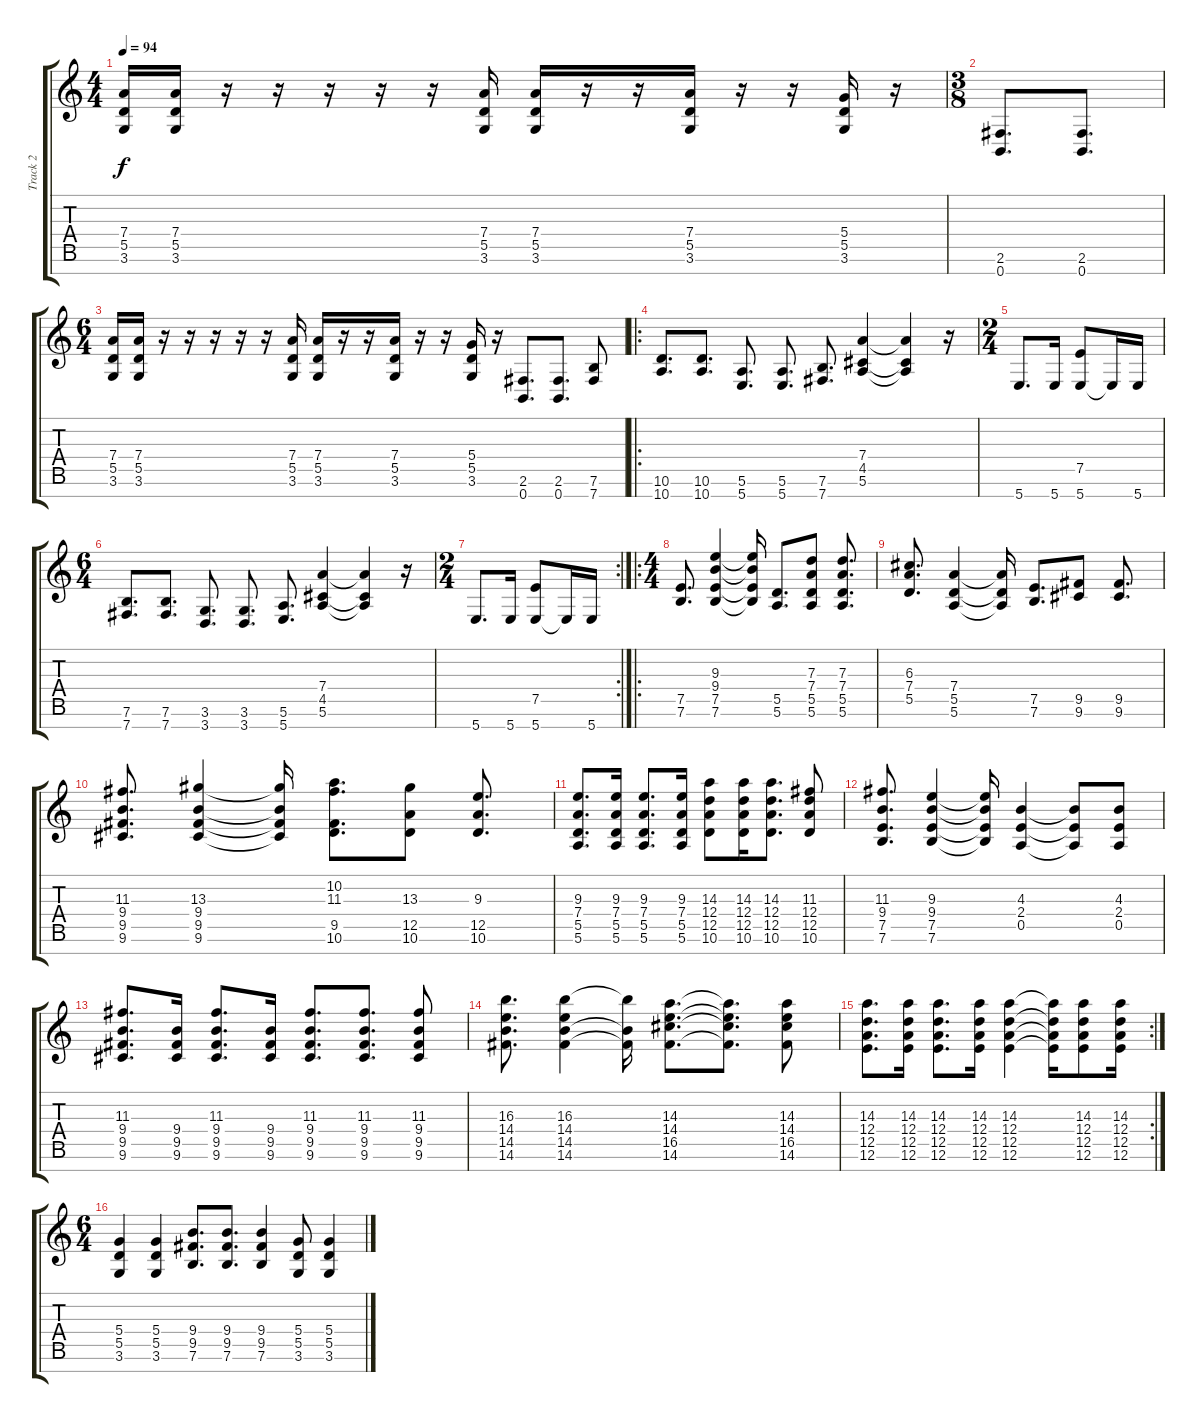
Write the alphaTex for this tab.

\track ("Track 2" "Track 2") {instrument acousticguitarsteel}
\staff {score tabs}
\tuning (E4 B3 G3 D3 A2 E2 B1) {hide}
\ts (4 4)
\tempo 94
\clef g2
\ks c
(7.4 5.5 3.6).16{dy f} (7.4 5.5 3.6).16 r.16 r.16 r.16 r.16 r.16 (7.4 5.5 3.6).16 (7.4 5.5 3.6).16 r.16 r.16 (7.4 5.5 3.6).16 r.16 r.16 (5.4 5.5 3.6).16 r.16 |
\ts (3 8)
(2.6 0.7).8{d} (2.6 0.7).8{d} |
\ts (6 4)
(7.4 5.5 3.6).16 (7.4 5.5 3.6).16 r.16 r.16 r.16 r.16 r.16 (7.4 5.5 3.6).16 (7.4 5.5 3.6).16 r.16 r.16 (7.4 5.5 3.6).16 r.16 r.16 (5.4 5.5 3.6).16 r.16 (2.6 0.7).8{d} (2.6 0.7).8{d} (7.6 7.7).8 |
\ro
(10.6 10.7).8{d} (10.6 10.7).8{d} (5.6 5.7).8{d} (5.6 5.7).8{d} (7.6 7.7).8{d} (7.4 4.5 5.6).4 (7.4{t} 4.5{t} 5.6{t}).4 r.16 |
\ts (2 4)
5.7.8{d} 5.7.16 (7.5 5.7).8 5.7{t}.16 5.7.16 |
\ts (6 4)
(7.6 7.7).8{d} (7.6 7.7).8{d} (3.6 3.7).8{d} (3.6 3.7).8{d} (5.6 5.7).8{d} (7.4 4.5 5.6).4 (7.4{t} 4.5{t} 5.6{t}).4 r.16 |
\rc 2
\ts (2 4)
5.7.8{d} 5.7.16 (7.5 5.7).8 5.7{t}.16 5.7.16 |
\ro
\ts (4 4)
(7.5 7.6).8{d} (9.3 9.4 7.5 7.6).4 (9.3{t} 9.4{t} 7.5{t} 7.6{t}).16 (5.5 5.6).8{d} (7.3 7.4 5.5 5.6).8 (7.3 7.4 5.5 5.6).8{d} |
(6.3 7.4 5.5).8{d} (7.4 5.5 5.6).4 (7.4{t} 5.5{t} 5.6{t}).16 (7.5 7.6).8{d} (9.5 9.6).8 (9.5 9.6).8{d} |
(11.3 9.4 9.5 9.6).8{d} (13.3 9.4 9.5 9.6).4 (13.3{t} 9.4{t} 9.5{t} 9.6{t}).16 (10.2 11.3 9.5 10.6).8{d} (13.3 12.5 10.6).8 (9.3 12.5 10.6).8{d} |
(9.3 7.4 5.5 5.6).8{d} (9.3 7.4 5.5 5.6).16 (9.3 7.4 5.5 5.6).8{d} (9.3 7.4 5.5 5.6).16 (14.3 12.4 12.5 10.6).8 (14.3 12.4 12.5 10.6).16 (14.3 12.4 12.5 10.6).8{d} (11.3 12.4 12.5 10.6).8 |
(11.3 9.4 7.5 7.6).8{d} (9.3 9.4 7.5 7.6).4 (9.3{t} 9.4{t} 7.5{t} 7.6{t}).16 (4.3 2.4 0.5).4 (4.3{t} 2.4{t} 0.5{t}).8 (4.3 2.4 0.5).8 |
(11.3 9.4 9.5 9.6).8{d} (9.4 9.5 9.6).16 (11.3 9.4 9.5 9.6).8{d} (9.4 9.5 9.6).16 (11.3 9.4 9.5 9.6).8{d} (11.3 9.4 9.5 9.6).8{d} (11.3 9.4 9.5 9.6).8 |
(16.3 14.4 14.5 14.6).8{d} (16.3 14.4 14.5 14.6).4 (16.3{t} 14.5{t} 14.6{t}).16 (14.3 14.4 16.5 14.6).8{d} (14.3{t} 14.4{t} 16.5{t} 14.6{t}).8{d} (14.3 14.4 16.5 14.6).8 |
\rc 2
(14.3 12.4 12.5 12.6).8{d} (14.3 12.4 12.5 12.6).16 (14.3 12.4 12.5 12.6).8{d} (14.3 12.4 12.5 12.6).16 (14.3 12.4 12.5 12.6).4 (14.3{t} 12.4{t} 12.5{t} 12.6{t}).16 (14.3 12.4 12.5 12.6).8 (14.3 12.4 12.5 12.6).16 |
\ts (6 4)
(5.4 5.5 3.6).4 (5.4 5.5 3.6).4 (9.4 9.5 7.6).8{d} (9.4 9.5 7.6).8{d} (9.4 9.5 7.6).4 (5.4 5.5 3.6).8 (5.4 5.5 3.6).4
